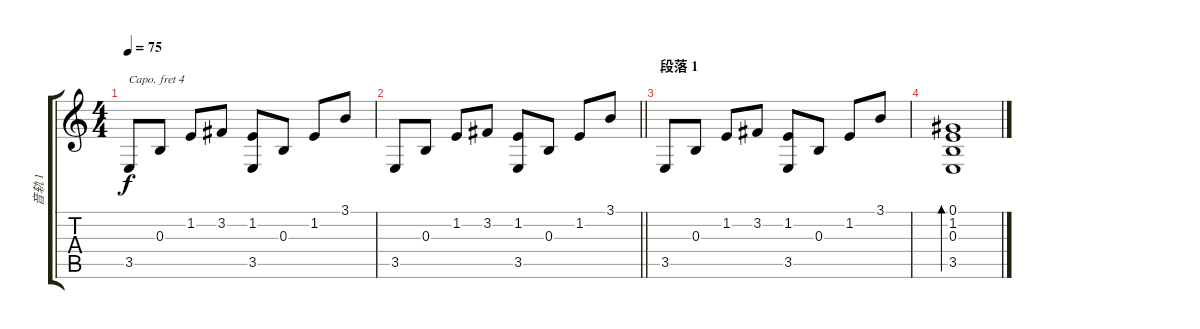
\track ("音轨 1" "音轨 1") {instrument acousticgrandpiano}
\staff {score tabs}
\capo 4
\tuning (E4 B3 G3 D3 A2 E2) {hide}
\ts (4 4)
\tempo 75
\clef g2
\ks c
3.5.8{dy f} 0.3.8 1.2.8 3.2.8 (1.2 3.5).8 0.3.8 1.2.8 3.1.8 |
\barLineRight lightlight
3.5.8 0.3.8 1.2.8 3.2.8 (1.2 3.5).8 0.3.8 1.2.8 3.1.8 |
\section ("" "段落 1")
3.5.8 0.3.8 1.2.8 3.2.8 (1.2 3.5).8 0.3.8 1.2.8 3.1.8 |
(0.1 1.2 0.3 3.5).1{bd 480}
